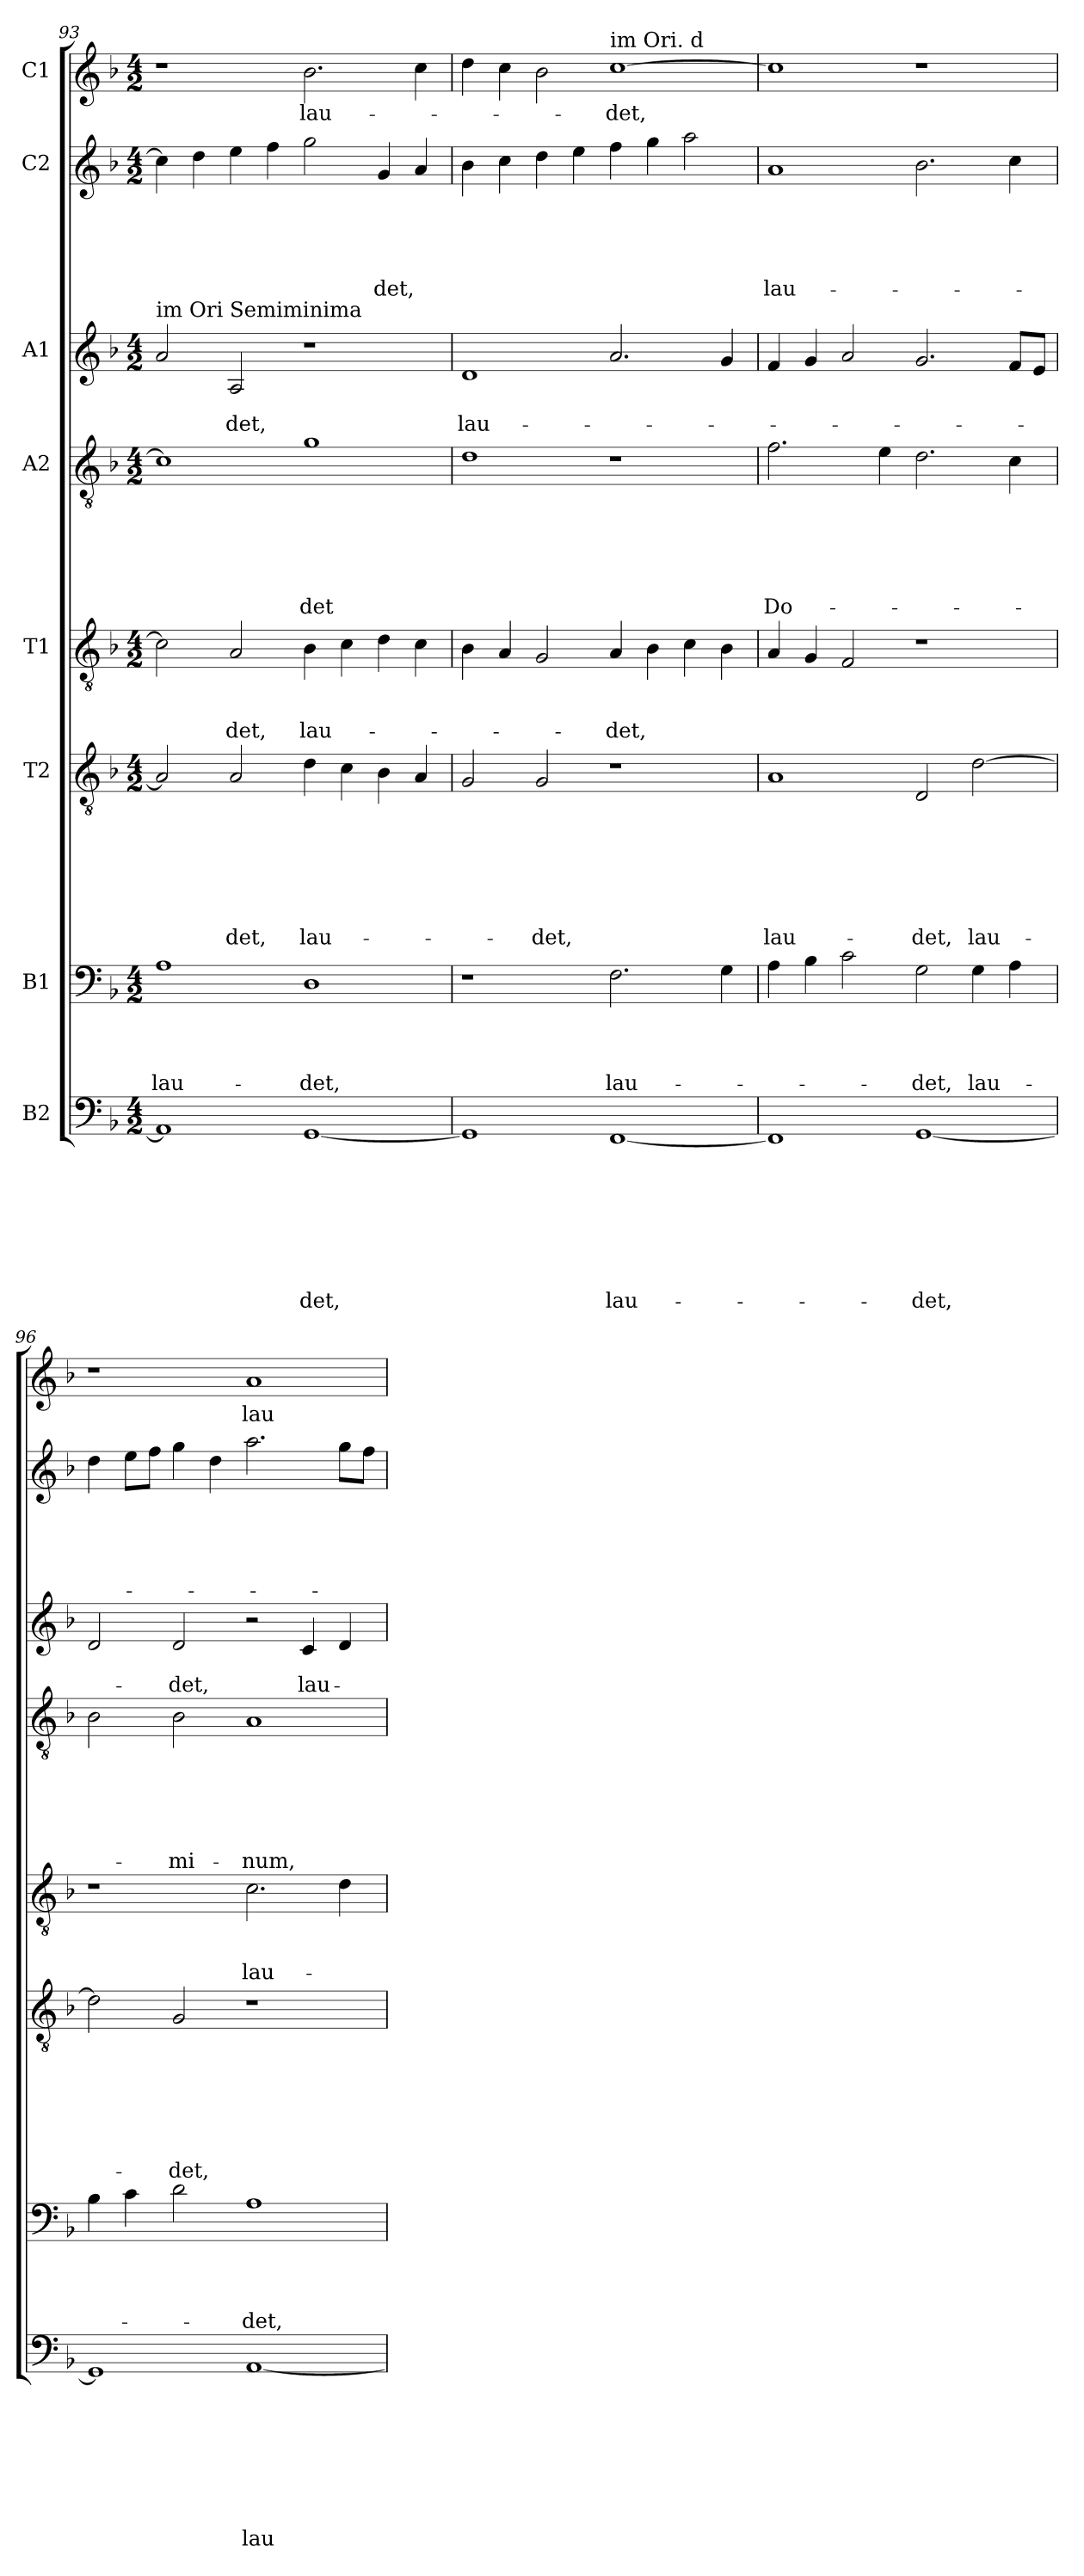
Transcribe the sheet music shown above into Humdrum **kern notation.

**kern	**text	**text	**text	**text	**text	**text	**text	**text	**kern	**text	**text	**text	**text	**kern	**text	**text	**text	**text	**text	**text	**text	**kern	**text	**text	**text	**kern	**text	**text	**text	**text	**text	**text	**kern	**text	**text	**kern	**text	**text	**text	**text	**text	**kern	**text
*part8	*part8	*part8	*part8	*part8	*part8	*part8	*part8	*part8	*part7	*part7	*part7	*part7	*part7	*part6	*part6	*part6	*part6	*part6	*part6	*part6	*part6	*part5	*part5	*part5	*part5	*part4	*part4	*part4	*part4	*part4	*part4	*part4	*part3	*part3	*part3	*part2	*part2	*part2	*part2	*part2	*part2	*part1	*part1
*staff8	*staff8	*staff8	*staff8	*staff8	*staff8	*staff8	*staff8	*staff8	*staff7	*staff7	*staff7	*staff7	*staff7	*staff6	*staff6	*staff6	*staff6	*staff6	*staff6	*staff6	*staff6	*staff5	*staff5	*staff5	*staff5	*staff4	*staff4	*staff4	*staff4	*staff4	*staff4	*staff4	*staff3	*staff3	*staff3	*staff2	*staff2	*staff2	*staff2	*staff2	*staff2	*staff1	*staff1
*I"B2	*	*	*	*	*	*	*	*	*I"B1	*	*	*	*	*I"T2	*	*	*	*	*	*	*	*I"T1	*	*	*	*I"A2	*	*	*	*	*	*	*I"A1	*	*	*I"C2	*	*	*	*	*	*I"C1	*
!!LO:LB:g=z
*clefF4	*	*	*	*	*	*	*	*	*clefF4	*	*	*	*	*clefGv2	*	*	*	*	*	*	*	*clefGv2	*	*	*	*clefGv2	*	*	*	*	*	*	*clefG2	*	*	*clefG2	*	*	*	*	*	*clefG2	*
*k[b-]	*	*	*	*	*	*	*	*	*k[b-]	*	*	*	*	*k[b-]	*	*	*	*	*	*	*	*k[b-]	*	*	*	*k[b-]	*	*	*	*	*	*	*k[b-]	*	*	*k[b-]	*	*	*	*	*	*k[b-]	*
*d:	*	*	*	*	*	*	*	*	*d:	*	*	*	*	*d:	*	*	*	*	*	*	*	*d:	*	*	*	*d:	*	*	*	*	*	*	*d:	*	*	*d:	*	*	*	*	*	*d:	*
*M4/2	*	*	*	*	*	*	*	*	*M4/2	*	*	*	*	*M4/2	*	*	*	*	*	*	*	*M4/2	*	*	*	*M4/2	*	*	*	*	*	*	*M4/2	*	*	*M4/2	*	*	*	*	*	*M4/2	*
=93	=93	=93	=93	=93	=93	=93	=93	=93	=93	=93	=93	=93	=93	=93	=93	=93	=93	=93	=93	=93	=93	=93	=93	=93	=93	=93	=93	=93	=93	=93	=93	=93	=93	=93	=93	=93	=93	=93	=93	=93	=93	=93	=93
!	!	!	!	!	!	!	!	!	!	!	!	!	!	!	!	!	!	!	!	!	!	!	!	!	!	!	!	!	!	!	!	!	!LO:TX:a:t=im Ori Semiminima	!	!	!	!	!	!	!	!	!	!
!	!	!	!	!	!	!	!	!	!	!	!	!	!LO:LY:b	!	!	!	!	!	!	!	!	!	!	!	!	!	!	!	!	!	!	!	!	!	!	!	!	!	!	!	!	!	!
1AA]	.	.	.	.	.	.	.	.	1A	.	.	.	lau-	2A/]	.	.	.	.	.	.	.	2c\]	.	.	.	1c]	.	.	.	.	.	.	2a/	.	.	4cc\]	.	.	.	.	.	1r	.
.	.	.	.	.	.	.	.	.	.	.	.	.	.	.	.	.	.	.	.	.	.	.	.	.	.	.	.	.	.	.	.	.	.	.	.	4dd\	.	.	.	.	.	.	.
!	!	!	!	!	!	!	!	!	!	!	!	!	!	!	!	!	!	!	!	!	!LO:LY:b	!	!	!	!LO:LY:b	!	!	!	!	!	!	!	!	!	!LO:LY:b	!	!	!	!	!	!	!	!
.	.	.	.	.	.	.	.	.	.	.	.	.	.	2A/	.	.	.	.	.	.	-det,	2A/	.	.	-det,	.	.	.	.	.	.	.	2A/	.	-det,	4ee\	.	.	.	.	.	.	.
.	.	.	.	.	.	.	.	.	.	.	.	.	.	.	.	.	.	.	.	.	.	.	.	.	.	.	.	.	.	.	.	.	.	.	.	4ff\	.	.	.	.	.	.	.
!	!	!	!	!	!	!	!	!LO:LY:b	!	!	!	!	!LO:LY:b	!	!	!	!	!	!	!	!LO:LY:b	!	!	!	!LO:LY:b	!	!	!	!	!	!	!LO:LY:b	!	!	!	!	!	!	!	!	!	!	!LO:LY:b
[1GG	.	.	.	.	.	.	.	-det,	1D	.	.	.	-det,	4d\	.	.	.	.	.	.	lau-	4B-\	.	.	lau-	1g	.	.	.	.	.	-det	1r	.	.	2gg\	.	.	.	.	.	2.b-\	lau-
.	.	.	.	.	.	.	.	.	.	.	.	.	.	4c\	.	.	.	.	.	.	.	4c\	.	.	.	.	.	.	.	.	.	.	.	.	.	.	.	.	.	.	.	.	.
!	!	!	!	!	!	!	!	!	!	!	!	!	!	!	!	!	!	!	!	!	!	!	!	!	!	!	!	!	!	!	!	!	!	!	!	!	!	!	!	!	!LO:LY:b	!	!
.	.	.	.	.	.	.	.	.	.	.	.	.	.	4B-\	.	.	.	.	.	.	.	4d\	.	.	.	.	.	.	.	.	.	.	.	.	.	4g/	.	.	.	.	-det,	.	.
.	.	.	.	.	.	.	.	.	.	.	.	.	.	4A/	.	.	.	.	.	.	.	4c\	.	.	.	.	.	.	.	.	.	.	.	.	.	4a/	.	.	.	.	.	4cc\	.
=94	=94	=94	=94	=94	=94	=94	=94	=94	=94	=94	=94	=94	=94	=94	=94	=94	=94	=94	=94	=94	=94	=94	=94	=94	=94	=94	=94	=94	=94	=94	=94	=94	=94	=94	=94	=94	=94	=94	=94	=94	=94	=94	=94
!	!	!	!	!	!	!	!	!	!	!	!	!	!	!	!	!	!	!	!	!	!	!	!	!	!	!	!	!	!	!	!	!	!	!	!LO:LY:b	!	!	!	!	!	!	!	!
1GG]	.	.	.	.	.	.	.	.	1r	.	.	.	.	2G/	.	.	.	.	.	.	.	4B-\	.	.	.	1d	.	.	.	.	.	.	1d	.	lau-	4b-\	.	.	.	.	.	4dd\	.
.	.	.	.	.	.	.	.	.	.	.	.	.	.	.	.	.	.	.	.	.	.	4A/	.	.	.	.	.	.	.	.	.	.	.	.	.	4cc\	.	.	.	.	.	4cc\	.
!	!	!	!	!	!	!	!	!	!	!	!	!	!	!	!	!	!	!	!	!	!LO:LY:b	!	!	!	!	!	!	!	!	!	!	!	!	!	!	!	!	!	!	!	!	!	!
.	.	.	.	.	.	.	.	.	.	.	.	.	.	2G/	.	.	.	.	.	.	-det,	2G/	.	.	.	.	.	.	.	.	.	.	.	.	.	4dd\	.	.	.	.	.	2b-\	.
.	.	.	.	.	.	.	.	.	.	.	.	.	.	.	.	.	.	.	.	.	.	.	.	.	.	.	.	.	.	.	.	.	.	.	.	4ee\	.	.	.	.	.	.	.
!	!	!	!	!	!	!	!	!	!	!	!	!	!	!	!	!	!	!	!	!	!	!	!	!	!	!	!	!	!	!	!	!	!	!	!	!	!	!	!	!	!	!LO:TX:a:t=im Ori. d	!
!	!	!	!	!	!	!	!	!LO:LY:b	!	!	!	!	!LO:LY:b	!	!	!	!	!	!	!	!	!	!	!	!LO:LY:b	!	!	!	!	!	!	!	!	!	!	!	!	!	!	!	!	!	!LO:LY:b
[1FF	.	.	.	.	.	.	.	lau-	2.F\	.	.	.	lau-	1r	.	.	.	.	.	.	.	4A/	.	.	-det,	1r	.	.	.	.	.	.	2.a/	.	.	4ff\	.	.	.	.	.	[1cc	-det,
.	.	.	.	.	.	.	.	.	.	.	.	.	.	.	.	.	.	.	.	.	.	4B-\	.	.	.	.	.	.	.	.	.	.	.	.	.	4gg\	.	.	.	.	.	.	.
.	.	.	.	.	.	.	.	.	.	.	.	.	.	.	.	.	.	.	.	.	.	4c\	.	.	.	.	.	.	.	.	.	.	.	.	.	2aa\	.	.	.	.	.	.	.
.	.	.	.	.	.	.	.	.	4G\	.	.	.	.	.	.	.	.	.	.	.	.	4B-\	.	.	.	.	.	.	.	.	.	.	4g/	.	.	.	.	.	.	.	.	.	.
=95	=95	=95	=95	=95	=95	=95	=95	=95	=95	=95	=95	=95	=95	=95	=95	=95	=95	=95	=95	=95	=95	=95	=95	=95	=95	=95	=95	=95	=95	=95	=95	=95	=95	=95	=95	=95	=95	=95	=95	=95	=95	=95	=95
!	!	!	!	!	!	!	!	!	!	!	!	!	!	!	!	!	!	!	!	!	!LO:LY:b	!	!	!	!	!	!	!	!	!	!	!LO:LY:b	!	!	!	!	!	!	!	!	!LO:LY:b	!	!
1FF]	.	.	.	.	.	.	.	.	4A\	.	.	.	.	1A	.	.	.	.	.	.	lau-	4A/	.	.	.	2.f\	.	.	.	.	.	Do-	4f/	.	.	1a	.	.	.	.	lau-	1cc]	.
.	.	.	.	.	.	.	.	.	4B-\	.	.	.	.	.	.	.	.	.	.	.	.	4G/	.	.	.	.	.	.	.	.	.	.	4g/	.	.	.	.	.	.	.	.	.	.
.	.	.	.	.	.	.	.	.	2c\	.	.	.	.	.	.	.	.	.	.	.	.	2F/	.	.	.	.	.	.	.	.	.	.	2a/	.	.	.	.	.	.	.	.	.	.
.	.	.	.	.	.	.	.	.	.	.	.	.	.	.	.	.	.	.	.	.	.	.	.	.	.	4e\	.	.	.	.	.	.	.	.	.	.	.	.	.	.	.	.	.
!	!	!	!	!	!	!	!	!LO:LY:b	!	!	!	!	!LO:LY:b	!	!	!	!	!	!	!	!LO:LY:b	!	!	!	!	!	!	!	!	!	!	!	!	!	!	!	!	!	!	!	!	!	!
[1GG	.	.	.	.	.	.	.	-det,	2G\	.	.	.	-det,	2D/	.	.	.	.	.	.	-det,	1r	.	.	.	2.d\	.	.	.	.	.	.	2.g/	.	.	2.b-\	.	.	.	.	.	1r	.
!	!	!	!	!	!	!	!	!	!	!	!	!	!LO:LY:b	!	!	!	!	!	!	!	!LO:LY:b	!	!	!	!	!	!	!	!	!	!	!	!	!	!	!	!	!	!	!	!	!	!
.	.	.	.	.	.	.	.	.	4G\	.	.	.	lau-	[2d\	.	.	.	.	.	.	lau-	.	.	.	.	.	.	.	.	.	.	.	.	.	.	.	.	.	.	.	.	.	.
.	.	.	.	.	.	.	.	.	4A\	.	.	.	.	.	.	.	.	.	.	.	.	.	.	.	.	4c\	.	.	.	.	.	.	8f/L	.	.	4cc\	.	.	.	.	.	.	.
.	.	.	.	.	.	.	.	.	.	.	.	.	.	.	.	.	.	.	.	.	.	.	.	.	.	.	.	.	.	.	.	.	8e/J	.	.	.	.	.	.	.	.	.	.
=96	=96	=96	=96	=96	=96	=96	=96	=96	=96	=96	=96	=96	=96	=96	=96	=96	=96	=96	=96	=96	=96	=96	=96	=96	=96	=96	=96	=96	=96	=96	=96	=96	=96	=96	=96	=96	=96	=96	=96	=96	=96	=96	=96
1GG]	.	.	.	.	.	.	.	.	4B-\	.	.	.	.	2d\]	.	.	.	.	.	.	.	1r	.	.	.	2B-\	.	.	.	.	.	.	2d/	.	.	4dd\	.	.	.	.	.	1r	.
.	.	.	.	.	.	.	.	.	4c\	.	.	.	.	.	.	.	.	.	.	.	.	.	.	.	.	.	.	.	.	.	.	.	.	.	.	8ee\L	.	.	.	.	.	.	.
.	.	.	.	.	.	.	.	.	.	.	.	.	.	.	.	.	.	.	.	.	.	.	.	.	.	.	.	.	.	.	.	.	.	.	.	8ff\J	.	.	.	.	.	.	.
!	!	!	!	!	!	!	!	!	!	!	!	!	!	!	!	!	!	!	!	!	!LO:LY:b	!	!	!	!	!	!	!	!	!	!	!LO:LY:b	!	!	!LO:LY:b	!	!	!	!	!	!	!	!
.	.	.	.	.	.	.	.	.	2d\	.	.	.	.	2G/	.	.	.	.	.	.	-det,	.	.	.	.	2B-\	.	.	.	.	.	-mi-	2d/	.	-det,	4gg\	.	.	.	.	.	.	.
.	.	.	.	.	.	.	.	.	.	.	.	.	.	.	.	.	.	.	.	.	.	.	.	.	.	.	.	.	.	.	.	.	.	.	.	4dd\	.	.	.	.	.	.	.
!	!	!	!	!	!	!	!	!LO:LY:b	!	!	!	!	!LO:LY:b	!	!	!	!	!	!	!	!	!	!	!	!LO:LY:b	!	!	!	!	!	!	!LO:LY:b	!	!	!	!	!	!	!	!	!	!	!LO:LY:b
[1AA	.	.	.	.	.	.	.	lau-	1A	.	.	.	-det,	1r	.	.	.	.	.	.	.	2.c\	.	.	lau-	1A	.	.	.	.	.	-num,	2r	.	.	2.aa\	.	.	.	.	.	1a	lau-
!	!	!	!	!	!	!	!	!	!	!	!	!	!	!	!	!	!	!	!	!	!	!	!	!	!	!	!	!	!	!	!	!	!	!	!LO:LY:b	!	!	!	!	!	!	!	!
.	.	.	.	.	.	.	.	.	.	.	.	.	.	.	.	.	.	.	.	.	.	.	.	.	.	.	.	.	.	.	.	.	4c/	.	lau-	.	.	.	.	.	.	.	.
.	.	.	.	.	.	.	.	.	.	.	.	.	.	.	.	.	.	.	.	.	.	4d\	.	.	.	.	.	.	.	.	.	.	4d/	.	.	8gg\L	.	.	.	.	.	.	.
.	.	.	.	.	.	.	.	.	.	.	.	.	.	.	.	.	.	.	.	.	.	.	.	.	.	.	.	.	.	.	.	.	.	.	.	8ff\J	.	.	.	.	.	.	.
=	=	=	=	=	=	=	=	=	=	=	=	=	=	=	=	=	=	=	=	=	=	=	=	=	=	=	=	=	=	=	=	=	=	=	=	=	=	=	=	=	=	=	=
*-	*-	*-	*-	*-	*-	*-	*-	*-	*-	*-	*-	*-	*-	*-	*-	*-	*-	*-	*-	*-	*-	*-	*-	*-	*-	*-	*-	*-	*-	*-	*-	*-	*-	*-	*-	*-	*-	*-	*-	*-	*-	*-	*-
